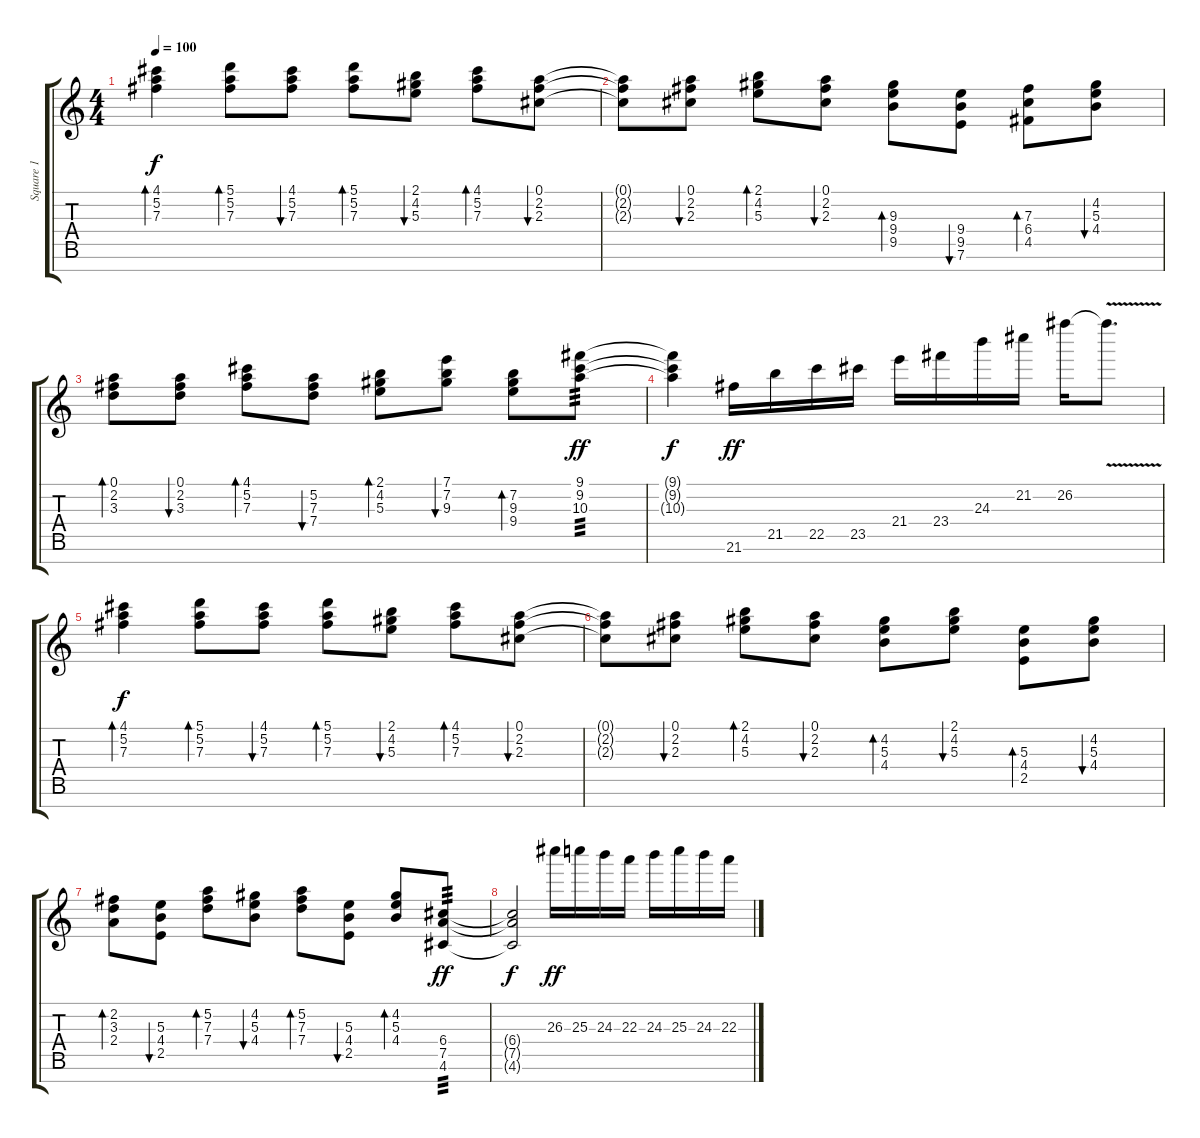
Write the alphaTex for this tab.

\track ("Square 1" "Square 1") {instrument electricguitarjazz}
\staff {score tabs}
\tuning (A4 E4 B3 G3 D3 A2 E2) {hide}
\ts (4 4)
\tempo 100
\clef g2
\ks c
(4.1 5.2 7.3).4{bd 120 dy f} (5.1 5.2 7.3).8{bd 60} (4.1 5.2 7.3).8{bu 60} (5.1 5.2 7.3).8{bd 60} (2.1 4.2 5.3).8{bu 60} (4.1 5.2 7.3).8{bd 60} (0.1 2.2 2.3).8{bu 60} |
(0.1{t} 2.2{t} 2.3{t}).8 (0.1 2.2 2.3).8{bu 60} (2.1 4.2 5.3).8{bd 60} (0.1 2.2 2.3).8{bu 60} (9.3 9.4 9.5).8{bd 60} (9.4 9.5 7.6).8{bu 60} (7.3 6.4 4.5).8{bd 60} (4.2 5.3 4.4).8{bu 60} |
(0.1 2.2 3.3).8{bd 60} (0.1 2.2 3.3).8{bu 60} (4.1 5.2 7.3).8{bd 60} (5.2 7.3 7.4).8{bu 60} (2.1 4.2 5.3).8{bd 60} (7.1 7.2 9.3).8{bu 60} (7.2 9.3 9.4).8{bd 60} (9.1 9.2 10.3).8{tp 3 dy ff} |
(9.1{t} 9.2{t} 10.3{t}).4{dy f} 21.6.16{dy ff} 21.5.16 22.5.16 23.5.16 21.4.16 23.4.16 24.3.16 21.2.16 26.2.16 26.2{v t}.8{d} |
(4.1 5.2 7.3).4{bd 120 dy f} (5.1 5.2 7.3).8{bd 60} (4.1 5.2 7.3).8{bu 60} (5.1 5.2 7.3).8{bd 60} (2.1 4.2 5.3).8{bu 60} (4.1 5.2 7.3).8{bd 60} (0.1 2.2 2.3).8{bu 60} |
(0.1{t} 2.2{t} 2.3{t}).8 (0.1 2.2 2.3).8{bu 60} (2.1 4.2 5.3).8{bd 60} (0.1 2.2 2.3).8{bu 60} (4.2 5.3 4.4).8{bd 60} (2.1 4.2 5.3).8{bu 60} (5.3 4.4 2.5).8{bd 60} (4.2 5.3 4.4).8{bu 60} |
(2.2 3.3 2.4).8{bd 60} (5.3 4.4 2.5).8{bu 60} (5.2 7.3 7.4).8{bd 60} (4.2 5.3 4.4).8{bu 60} (5.2 7.3 7.4).8{bd 60} (5.3 4.4 2.5).8{bu 60} (4.2 5.3 4.4).8{bd 60} (6.4 7.5 4.6).8{tp 3 dy ff} |
(6.4{t} 7.5{t} 4.6{t}).2{dy f} 26.3.16{dy ff} 25.3.16 24.3.16 22.3.16 24.3.16 25.3.16 24.3.16 22.3.16
